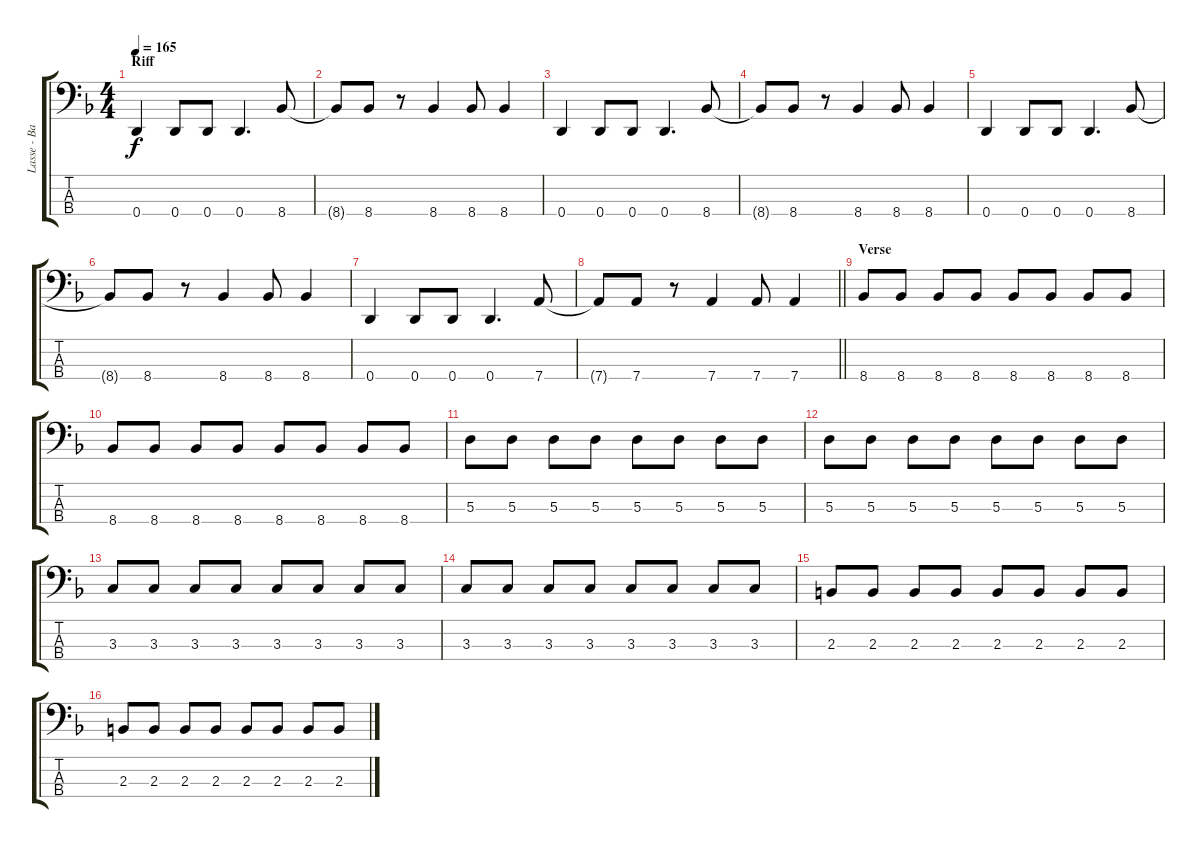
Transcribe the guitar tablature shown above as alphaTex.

\track ("Lasse - Bass" "Lasse - Ba") {instrument electricbasspick}
\staff {score tabs}
\tuning (G2 D2 A1 D1) {hide}
\ts (4 4)
\section ("" "Riff")
\tempo 165
\clef f4
\ks dminor
0.4.4{dy f volume 14 balance 8 instrument electricbasspick} 0.4.8 0.4.8 0.4.4{d} 8.4.8 |
8.4{t}.8 8.4.8 r.8 8.4.4 8.4.8 8.4.4 |
0.4.4 0.4.8 0.4.8 0.4.4{d} 8.4.8 |
8.4{t}.8 8.4.8 r.8 8.4.4 8.4.8 8.4.4 |
0.4.4 0.4.8 0.4.8 0.4.4{d} 8.4.8 |
8.4{t}.8 8.4.8 r.8 8.4.4 8.4.8 8.4.4 |
0.4.4 0.4.8 0.4.8 0.4.4{d} 7.4.8 |
\barLineRight lightlight
7.4{t}.8 7.4.8 r.8 7.4.4 7.4.8 7.4.4 |
\section ("" "Verse")
8.4.8 8.4.8 8.4.8 8.4.8 8.4.8 8.4.8 8.4.8 8.4.8 |
8.4.8 8.4.8 8.4.8 8.4.8 8.4.8 8.4.8 8.4.8 8.4.8 |
5.3.8 5.3.8 5.3.8 5.3.8 5.3.8 5.3.8 5.3.8 5.3.8 |
5.3.8 5.3.8 5.3.8 5.3.8 5.3.8 5.3.8 5.3.8 5.3.8 |
3.3.8 3.3.8 3.3.8 3.3.8 3.3.8 3.3.8 3.3.8 3.3.8 |
3.3.8 3.3.8 3.3.8 3.3.8 3.3.8 3.3.8 3.3.8 3.3.8 |
2.3.8 2.3.8 2.3.8 2.3.8 2.3.8 2.3.8 2.3.8 2.3.8 |
2.3.8 2.3.8 2.3.8 2.3.8 2.3.8 2.3.8 2.3.8 2.3.8
